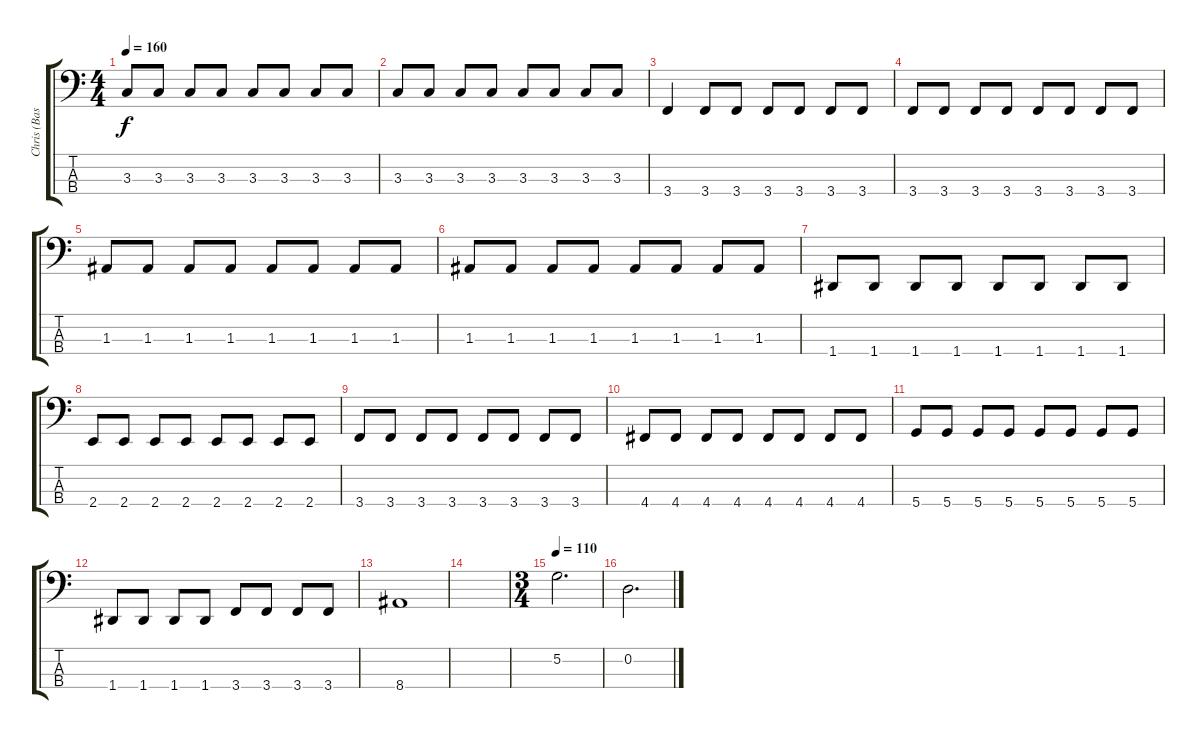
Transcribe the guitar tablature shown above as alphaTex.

\track ("Chris (Bass)" "Chris (Bas") {instrument electricbassfinger}
\staff {score tabs}
\tuning (G2 D2 A1 D1) {hide}
\ts (4 4)
\tempo 160
\clef f4
\ks c
3.3.8{dy f} 3.3.8 3.3.8 3.3.8 3.3.8 3.3.8 3.3.8 3.3.8 |
3.3.8 3.3.8 3.3.8 3.3.8 3.3.8 3.3.8 3.3.8 3.3.8 |
3.4.4 3.4.8 3.4.8 3.4.8 3.4.8 3.4.8 3.4.8 |
3.4.8 3.4.8 3.4.8 3.4.8 3.4.8 3.4.8 3.4.8 3.4.8 |
1.3.8 1.3.8 1.3.8 1.3.8 1.3.8 1.3.8 1.3.8 1.3.8 |
1.3.8 1.3.8 1.3.8 1.3.8 1.3.8 1.3.8 1.3.8 1.3.8 |
1.4.8 1.4.8 1.4.8 1.4.8 1.4.8 1.4.8 1.4.8 1.4.8 |
2.4.8 2.4.8 2.4.8 2.4.8 2.4.8 2.4.8 2.4.8 2.4.8 |
3.4.8 3.4.8 3.4.8 3.4.8 3.4.8 3.4.8 3.4.8 3.4.8 |
4.4.8 4.4.8 4.4.8 4.4.8 4.4.8 4.4.8 4.4.8 4.4.8 |
5.4.8 5.4.8 5.4.8 5.4.8 5.4.8 5.4.8 5.4.8 5.4.8 |
1.4.8 1.4.8 1.4.8 1.4.8 3.4.8 3.4.8 3.4.8 3.4.8 |
8.4.1 |
|
\ts (3 4)
\tempo 110
5.2.2{d} |
0.2.2{d}
